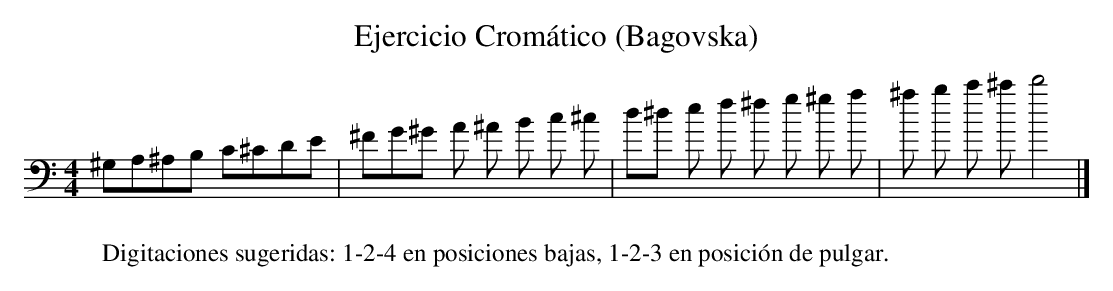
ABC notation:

X:1
T: Ejercicio Cromático (Bagovska)
M:4/4
L:1/8
K:C
V:1 clef=bass
^G,A,^A,B, C^CDE | ^FG^G A ^A B c ^c | d^d e f ^f g ^g a | ^a b c' ^c' d'4 |]
W: Digitaciones sugeridas: 1-2-4 en posiciones bajas, 1-2-3 en posición de pulgar.
